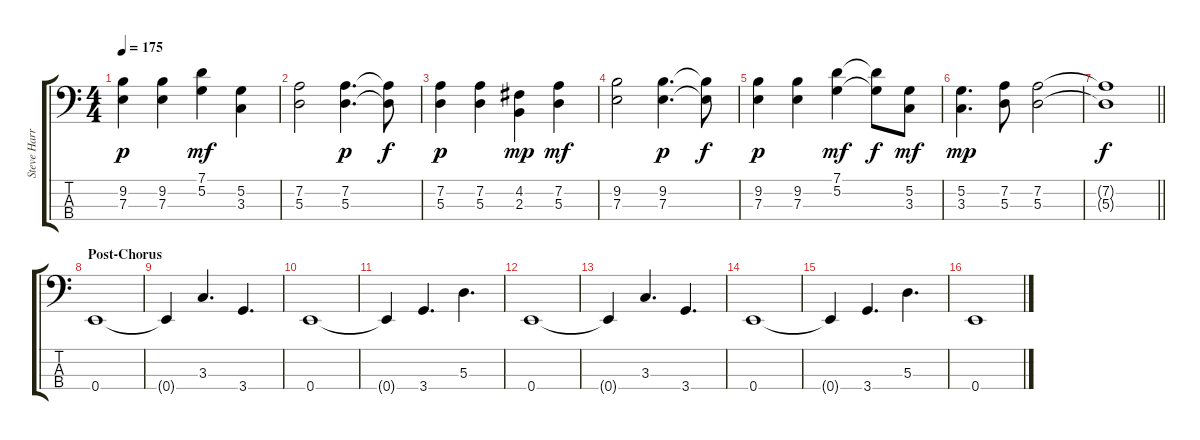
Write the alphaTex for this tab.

\track ("Steve Harris" "Steve Harr") {instrument electricbassfinger}
\staff {score tabs}
\tuning (G2 D2 A1 E1) {hide}
\ts (4 4)
\tempo 175
\clef f4
\ks c
(9.2 7.3).4{dy p} (9.2 7.3).4 (7.1 5.2).4{dy mf} (5.2 3.3).4 |
(7.2 5.3).2 (7.2 5.3).4{d dy p} (7.2{t} 5.3{t}).8{dy f} |
(7.2 5.3).4{dy p} (7.2 5.3).4 (4.2 2.3).4{dy mp} (7.2 5.3).4{dy mf} |
(9.2 7.3).2 (9.2 7.3).4{d dy p} (9.2{t} 7.3{t}).8{dy f} |
(9.2 7.3).4{dy p} (9.2 7.3).4 (7.1 5.2).4{dy mf} (7.1{t} 5.2{t}).8{dy f} (5.2 3.3).8{dy mf} |
(5.2 3.3).4{d dy mp} (7.2 5.3).8 (7.2 5.3).2 |
\barLineRight lightlight
(7.2{t} 5.3{t}).1{dy f} |
\section ("" "Post-Chorus")
0.4.1 |
0.4{t}.4 3.3.4{d} 3.4.4{d} |
0.4.1 |
0.4{t}.4 3.4.4{d} 5.3.4{d} |
0.4.1 |
0.4{t}.4 3.3.4{d} 3.4.4{d} |
0.4.1 |
0.4{t}.4 3.4.4{d} 5.3.4{d} |
0.4.1
